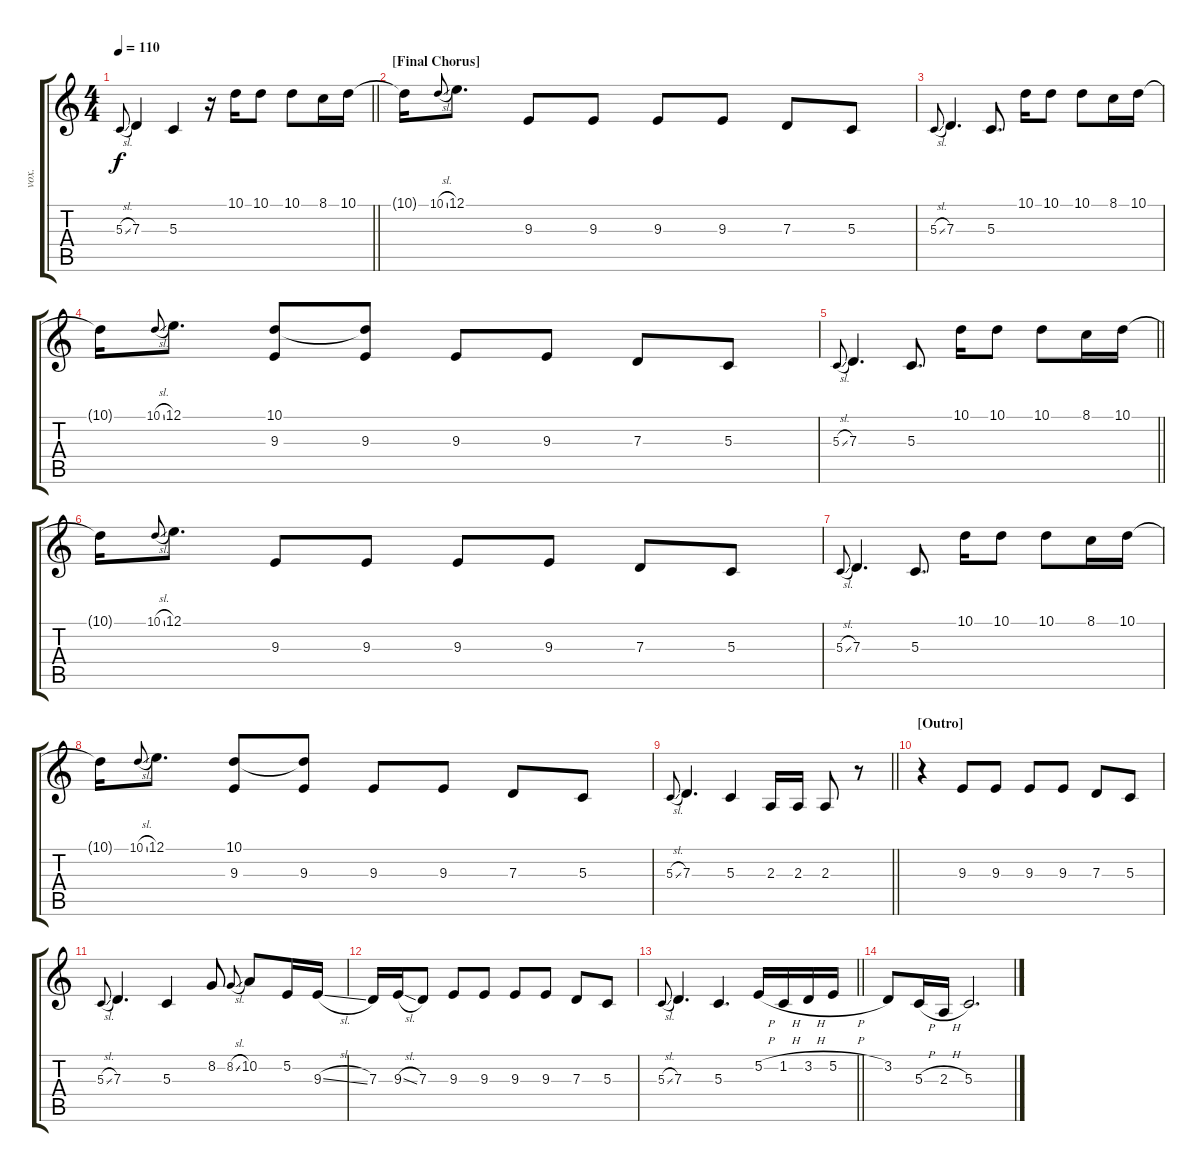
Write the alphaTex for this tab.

\track ("vox." "vox.") {instrument voiceoohs}
\staff {score tabs}
\tuning (E4 B3 G3 D3 A2 E2) {hide}
\ts (4 4)
\tempo 110
\clef g2
\barLineRight lightlight
\ks c
5.3{sl}.8{gr onbeat dy f} 7.3.4 5.3.4 r.16 10.1.16 10.1.8 10.1.8 8.1.16 10.1.16 |
\section ("" "[Final Chorus]")
10.1{t}.16 10.1{sl}.8{gr onbeat} 12.1.8{d} 9.3.8 9.3.8 9.3.8 9.3.8 7.3.8 5.3.8 |
5.3{sl}.8{gr onbeat} 7.3.4{d} 5.3.8{d} 10.1.16 10.1.8 10.1.8 8.1.16 10.1.16 |
10.1{t}.16 10.1{sl}.8{gr onbeat} 12.1.8{d} (10.1 9.3).8 (10.1{t} 9.3).8 9.3.8 9.3.8 7.3.8 5.3.8 |
\barLineRight lightlight
5.3{sl}.8{gr onbeat} 7.3.4{d} 5.3.8{d} 10.1.16 10.1.8 10.1.8 8.1.16 10.1.16 |
10.1{t}.16 10.1{sl}.8{gr onbeat} 12.1.8{d} 9.3.8 9.3.8 9.3.8 9.3.8 7.3.8 5.3.8 |
5.3{sl}.8{gr onbeat} 7.3.4{d} 5.3.8{d} 10.1.16 10.1.8 10.1.8 8.1.16 10.1.16 |
10.1{t}.16 10.1{sl}.8{gr onbeat} 12.1.8{d} (10.1 9.3).8 (10.1{t} 9.3).8 9.3.8 9.3.8 7.3.8 5.3.8 |
\barLineRight lightlight
5.3{sl}.8{gr onbeat} 7.3.4{d} 5.3.4 2.3.16 2.3.16 2.3.8 r.8 |
\section ("" "[Outro]")
r.4 9.3.8 9.3.8 9.3.8 9.3.8 7.3.8 5.3.8 |
5.3{sl}.8{gr onbeat} 7.3.4{d} 5.3.4 8.2.8 8.2{sl}.8{gr onbeat} 10.2.8 5.2.16 9.3{sl}.16 |
7.3.16 9.3{sl}.16 7.3.8 9.3.8 9.3.8 9.3.8 9.3.8 7.3.8 5.3.8 |
\barLineRight lightlight
5.3{sl}.8{gr onbeat} 7.3.4{d} 5.3.4{d} 5.2{h}.16 1.2{h}.16 3.2{h}.16 5.2{h}.16 |
3.2.8 5.3{h}.16 2.3{h}.16 5.3.2{d}
